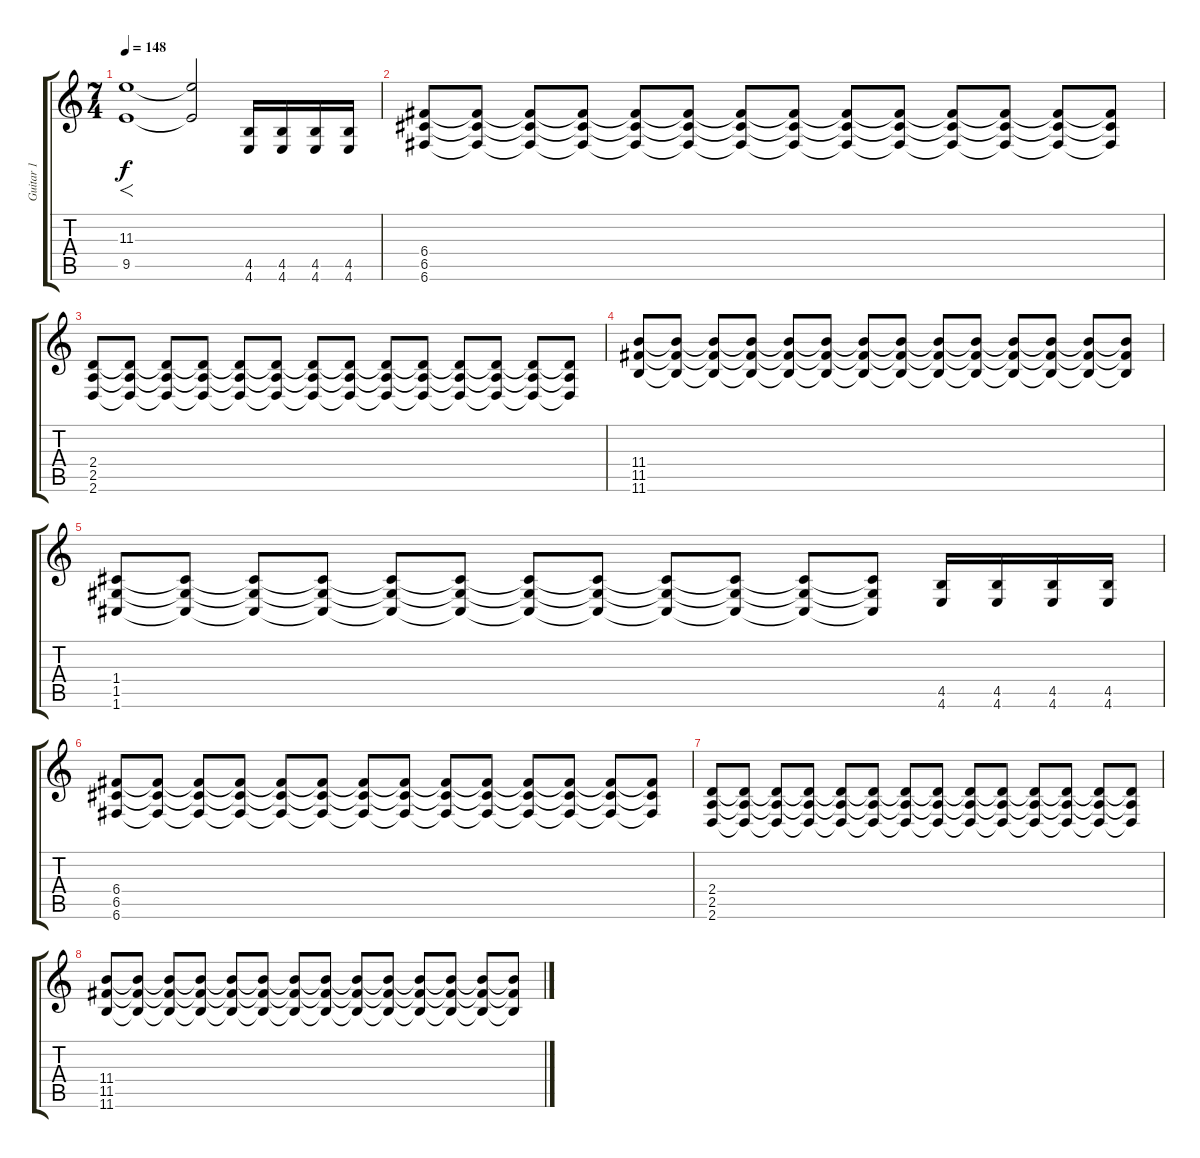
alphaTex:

\track ("Guitar 1" "Guitar 1") {instrument distortionguitar}
\staff {score tabs}
\tuning (D4 A3 F3 C3 G2 C2) {hide}
\ts (7 4)
\tempo 148
\clef g2
\ks c
(11.3 9.5).1{f dy f volume 13} (11.3{t} 9.5{t}).2 (4.5 4.6).16{volume 13} (4.5 4.6).16 (4.5 4.6).16 (4.5 4.6).16 |
(6.4 6.5 6.6).8 (6.4{t} 6.5{t} 6.6{t}).8 (6.4{t} 6.5{t} 6.6{t}).8 (6.4{t} 6.5{t} 6.6{t}).8 (6.4{t} 6.5{t} 6.6{t}).8 (6.4{t} 6.5{t} 6.6{t}).8 (6.4{t} 6.5{t} 6.6{t}).8 (6.4{t} 6.5{t} 6.6{t}).8 (6.4{t} 6.5{t} 6.6{t}).8 (6.4{t} 6.5{t} 6.6{t}).8 (6.4{t} 6.5{t} 6.6{t}).8 (6.4{t} 6.5{t} 6.6{t}).8 (6.4{t} 6.5{t} 6.6{t}).8 (6.4{t} 6.5{t} 6.6{t}).8 |
(2.4 2.5 2.6).8 (2.4{t} 2.5{t} 2.6{t}).8 (2.4{t} 2.5{t} 2.6{t}).8 (2.4{t} 2.5{t} 2.6{t}).8 (2.4{t} 2.5{t} 2.6{t}).8 (2.4{t} 2.5{t} 2.6{t}).8 (2.4{t} 2.5{t} 2.6{t}).8 (2.4{t} 2.5{t} 2.6{t}).8 (2.4{t} 2.5{t} 2.6{t}).8 (2.4{t} 2.5{t} 2.6{t}).8 (2.4{t} 2.5{t} 2.6{t}).8 (2.4{t} 2.5{t} 2.6{t}).8 (2.4{t} 2.5{t} 2.6{t}).8 (2.4{t} 2.5{t} 2.6{t}).8 |
(11.4 11.5 11.6).8 (11.4{t} 11.5{t} 11.6{t}).8 (11.4{t} 11.5{t} 11.6{t}).8 (11.4{t} 11.5{t} 11.6{t}).8 (11.4{t} 11.5{t} 11.6{t}).8 (11.4{t} 11.5{t} 11.6{t}).8 (11.4{t} 11.5{t} 11.6{t}).8 (11.4{t} 11.5{t} 11.6{t}).8 (11.4{t} 11.5{t} 11.6{t}).8 (11.4{t} 11.5{t} 11.6{t}).8 (11.4{t} 11.5{t} 11.6{t}).8 (11.4{t} 11.5{t} 11.6{t}).8 (11.4{t} 11.5{t} 11.6{t}).8 (11.4{t} 11.5{t} 11.6{t}).8 |
(1.4 1.5 1.6).8 (1.4{t} 1.5{t} 1.6{t}).8 (1.4{t} 1.5{t} 1.6{t}).8 (1.4{t} 1.5{t} 1.6{t}).8 (1.4{t} 1.5{t} 1.6{t}).8 (1.4{t} 1.5{t} 1.6{t}).8 (1.4{t} 1.5{t} 1.6{t}).8 (1.4{t} 1.5{t} 1.6{t}).8 (1.4{t} 1.5{t} 1.6{t}).8 (1.4{t} 1.5{t} 1.6{t}).8 (1.4{t} 1.5{t} 1.6{t}).8 (1.4{t} 1.5{t} 1.6{t}).8 (4.5 4.6).16 (4.5 4.6).16 (4.5 4.6).16 (4.5 4.6).16 |
(6.4 6.5 6.6).8 (6.4{t} 6.5{t} 6.6{t}).8 (6.4{t} 6.5{t} 6.6{t}).8 (6.4{t} 6.5{t} 6.6{t}).8 (6.4{t} 6.5{t} 6.6{t}).8 (6.4{t} 6.5{t} 6.6{t}).8 (6.4{t} 6.5{t} 6.6{t}).8 (6.4{t} 6.5{t} 6.6{t}).8 (6.4{t} 6.5{t} 6.6{t}).8 (6.4{t} 6.5{t} 6.6{t}).8 (6.4{t} 6.5{t} 6.6{t}).8 (6.4{t} 6.5{t} 6.6{t}).8 (6.4{t} 6.5{t} 6.6{t}).8 (6.4{t} 6.5{t} 6.6{t}).8 |
(2.4 2.5 2.6).8 (2.4{t} 2.5{t} 2.6{t}).8 (2.4{t} 2.5{t} 2.6{t}).8 (2.4{t} 2.5{t} 2.6{t}).8 (2.4{t} 2.5{t} 2.6{t}).8 (2.4{t} 2.5{t} 2.6{t}).8 (2.4{t} 2.5{t} 2.6{t}).8 (2.4{t} 2.5{t} 2.6{t}).8 (2.4{t} 2.5{t} 2.6{t}).8 (2.4{t} 2.5{t} 2.6{t}).8 (2.4{t} 2.5{t} 2.6{t}).8 (2.4{t} 2.5{t} 2.6{t}).8 (2.4{t} 2.5{t} 2.6{t}).8 (2.4{t} 2.5{t} 2.6{t}).8 |
(11.4 11.5 11.6).8 (11.4{t} 11.5{t} 11.6{t}).8 (11.4{t} 11.5{t} 11.6{t}).8 (11.4{t} 11.5{t} 11.6{t}).8 (11.4{t} 11.5{t} 11.6{t}).8 (11.4{t} 11.5{t} 11.6{t}).8 (11.4{t} 11.5{t} 11.6{t}).8 (11.4{t} 11.5{t} 11.6{t}).8 (11.4{t} 11.5{t} 11.6{t}).8 (11.4{t} 11.5{t} 11.6{t}).8 (11.4{t} 11.5{t} 11.6{t}).8 (11.4{t} 11.5{t} 11.6{t}).8 (11.4{t} 11.5{t} 11.6{t}).8 (11.4{t} 11.5{t} 11.6{t}).8
